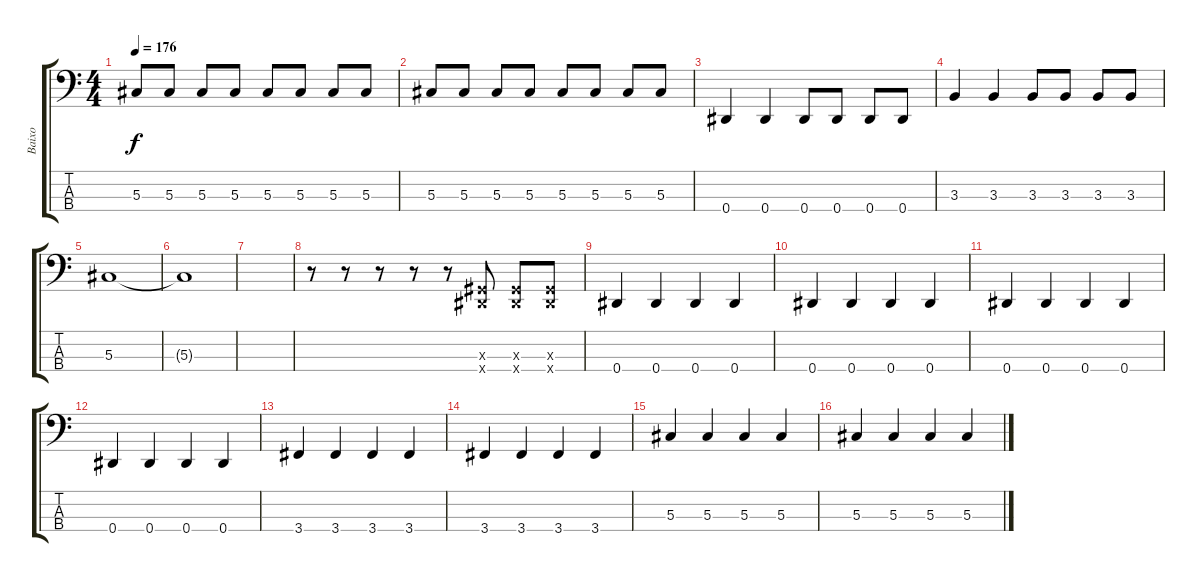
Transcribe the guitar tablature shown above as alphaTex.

\track ("Baixo" "Baixo") {instrument electricbassfinger}
\staff {score tabs}
\tuning (Gb2 Db2 Ab1 Eb1) {hide}
\ts (4 4)
\tempo 176
\clef f4
\ks c
5.3.8{dy f} 5.3.8 5.3.8 5.3.8 5.3.8 5.3.8 5.3.8 5.3.8 |
5.3.8 5.3.8 5.3.8 5.3.8 5.3.8 5.3.8 5.3.8 5.3.8 |
0.4.4 0.4.4 0.4.8 0.4.8 0.4.8 0.4.8 |
3.3.4 3.3.4 3.3.8 3.3.8 3.3.8 3.3.8 |
5.3.1 |
5.3{t}.1 |
|
r.8 r.8 r.8 r.8 r.8 (0.3{x} 0.4{x}).8 (0.3{x} 0.4{x}).8 (0.3{x} 0.4{x}).8 |
0.4.4 0.4.4 0.4.4 0.4.4 |
0.4.4 0.4.4 0.4.4 0.4.4 |
0.4.4 0.4.4 0.4.4 0.4.4 |
0.4.4 0.4.4 0.4.4 0.4.4 |
3.4.4 3.4.4 3.4.4 3.4.4 |
3.4.4 3.4.4 3.4.4 3.4.4 |
5.3.4 5.3.4 5.3.4 5.3.4 |
5.3.4 5.3.4 5.3.4 5.3.4
